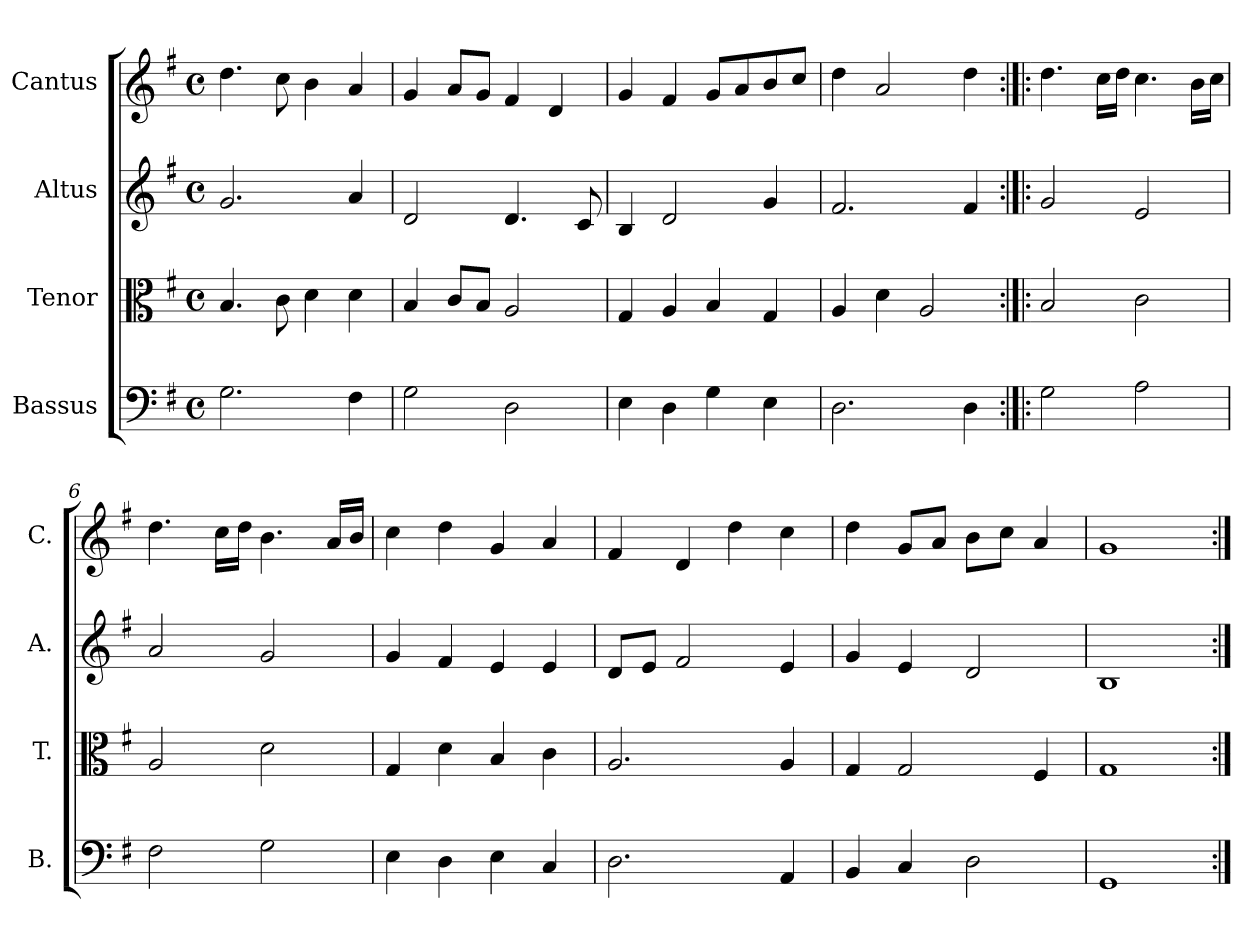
**kern	**kern	**kern	**kern
*part4	*part3	*part2	*part1
*staff4	*staff3	*staff2	*staff1
*I"Bassus	*I"Tenor	*I"Altus	*I"Cantus
*I'B.	*I'T.	*I'A.	*I'C.
*clefF4	*clefC3	*clefG2	*clefG2
*k[f#]	*k[f#]	*k[f#]	*k[f#]
*G:	*G:	*G:	*G:
*M4/4	*M4/4	*M4/4	*M4/4
*met(c)	*met(c)	*met(c)	*met(c)
=1	=1	=1	=1
2.G\	4.B/	2.g/	4.dd\
.	8c\	.	8cc\
.	4d\	.	4b\
4F#\	4d\	4a/	4a/
=2	=2	=2	=2
2G\	4B/	2d/	4g/
.	8c/L	.	8a/L
.	8B/J	.	8g/J
2D\	2A/	4.d/	4f#/
.	.	.	4d/
.	.	8c/	.
=3	=3	=3	=3
4E\	4G/	4B/	4g/
4D\	4A/	2d/	4f#/
4G\	4B/	.	8g/L
.	.	.	8a/
4E\	4G/	4g/	8b/
.	.	.	8cc/J
=4	=4	=4	=4
2.D\	4A/	2.f#/	4dd\
.	4d\	.	2a/
.	2A/	.	.
4D\	.	4f#/	4dd\
=5:|!|:	=5:|!|:	=5:|!|:	=5:|!|:
2G\	2B/	2g/	4.dd\
.	.	.	16cc\LL
.	.	.	16dd\JJ
2A\	2c\	2e/	4.cc\
.	.	.	16b\LL
.	.	.	16cc\JJ
!!LO:LB:g=z
=6	=6	=6	=6
2F#\	2A/	2a/	4.dd\
.	.	.	16cc\LL
.	.	.	16dd\JJ
2G\	2d\	2g/	4.b\
.	.	.	16a/LL
.	.	.	16b/JJ
=7	=7	=7	=7
4E\	4G/	4g/	4cc\
4D\	4d\	4f#/	4dd\
4E\	4B/	4e/	4g/
4C/	4c\	4e/	4a/
=8	=8	=8	=8
2.D\	2.A/	8d/L	4f#/
.	.	8e/J	.
.	.	2f#/	4d/
.	.	.	4dd\
4AA/	4A/	4e/	4cc\
=9	=9	=9	=9
4BB/	4G/	4g/	4dd\
4C/	2G/	4e/	8g/L
.	.	.	8a/J
2D\	.	2d/	8b\L
.	.	.	8cc\J
.	4F#/	.	4a/
=10	=10	=10	=10
1GG	1G	1B	1g
=:|!	=:|!	=:|!	=:|!
*-	*-	*-	*-
